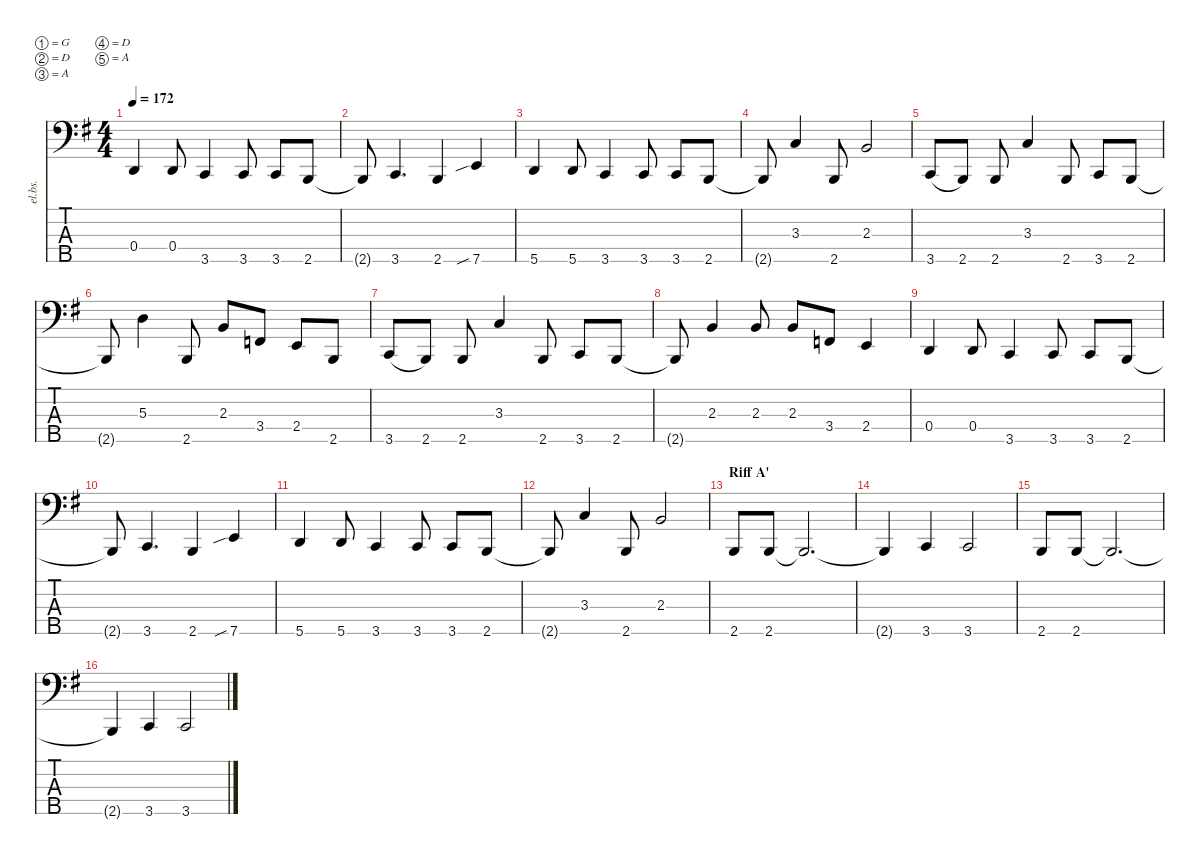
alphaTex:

\defaultSystemsLayout 4
\hideDynamics
\bracketExtendMode nobrackets
\otherSystemsTrackNameOrientation horizontal
\track ("Toshiya" "el.bs.") {instrument electricbassfinger}
\staff {score tabs}
\tuning (G2 D2 A1 D1 A0)
\ts (4 4)
\tempo 172
\clef f4
\ks eminor
0.4{acc forcenatural}.4{dy mf} 0.4{acc forcenatural}.8 3.5{acc forcenatural}.4 3.5{acc forcenatural}.8 3.5{acc forcenatural}.8 2.5{acc forcenatural}.8 |
2.5{t acc forcenatural}.8 3.5{acc forcenatural}.4{d} 2.5{acc forcenatural}.4 7.5{sib acc forcenatural}.4 |
5.5{acc forcenatural}.4 5.5{acc forcenatural}.8 3.5{acc forcenatural}.4 3.5{acc forcenatural}.8 3.5{acc forcenatural}.8 2.5{acc forcenatural}.8 |
2.5{t acc forcenatural}.8 3.3{acc forcenatural}.4 2.5{acc forcenatural}.8 2.3{acc forcenatural}.2 |
3.5{acc forcenatural}.8{legatoorigin} 2.5{acc forcenatural}.8 2.5{acc forcenatural}.8 3.3{acc forcenatural}.4 2.5{acc forcenatural}.8 3.5{acc forcenatural}.8 2.5{acc forcenatural}.8 |
2.5{t acc forcenatural}.8 5.3{acc forcenatural}.4 2.5{acc forcenatural}.8 2.3{acc forcenatural}.8 3.4{acc forcenatural}.8 2.4{acc forcenatural}.8 2.5{acc forcenatural}.8 |
3.5{acc forcenatural}.8{legatoorigin} 2.5{acc forcenatural}.8 2.5{acc forcenatural}.8 3.3{acc forcenatural}.4 2.5{acc forcenatural}.8 3.5{acc forcenatural}.8 2.5{acc forcenatural}.8 |
2.5{t acc forcenatural}.8 2.3{acc forcenatural}.4 2.3{acc forcenatural}.8 2.3{acc forcenatural}.8 3.4{acc forcenatural}.8 2.4{acc forcenatural}.4 |
0.4{acc forcenatural}.4 0.4{acc forcenatural}.8 3.5{acc forcenatural}.4 3.5{acc forcenatural}.8 3.5{acc forcenatural}.8 2.5{acc forcenatural}.8 |
2.5{t acc forcenatural}.8 3.5{acc forcenatural}.4{d} 2.5{acc forcenatural}.4 7.5{sib acc forcenatural}.4 |
5.5{acc forcenatural}.4 5.5{acc forcenatural}.8 3.5{acc forcenatural}.4 3.5{acc forcenatural}.8 3.5{acc forcenatural}.8 2.5{acc forcenatural}.8 |
2.5{t acc forcenatural}.8 3.3{acc forcenatural}.4 2.5{acc forcenatural}.8 2.3{acc forcenatural}.2 |
\section ("" "Riff A'")
2.5{acc forcenatural}.8 2.5{acc forcenatural}.8 2.5{t acc forcenatural}.2{d} |
2.5{t acc forcenatural}.4 3.5{acc forcenatural}.4 3.5{acc forcenatural}.2 |
2.5{acc forcenatural}.8 2.5{acc forcenatural}.8 2.5{t acc forcenatural}.2{d} |
2.5{t acc forcenatural}.4 3.5{acc forcenatural}.4 3.5{acc forcenatural}.2
